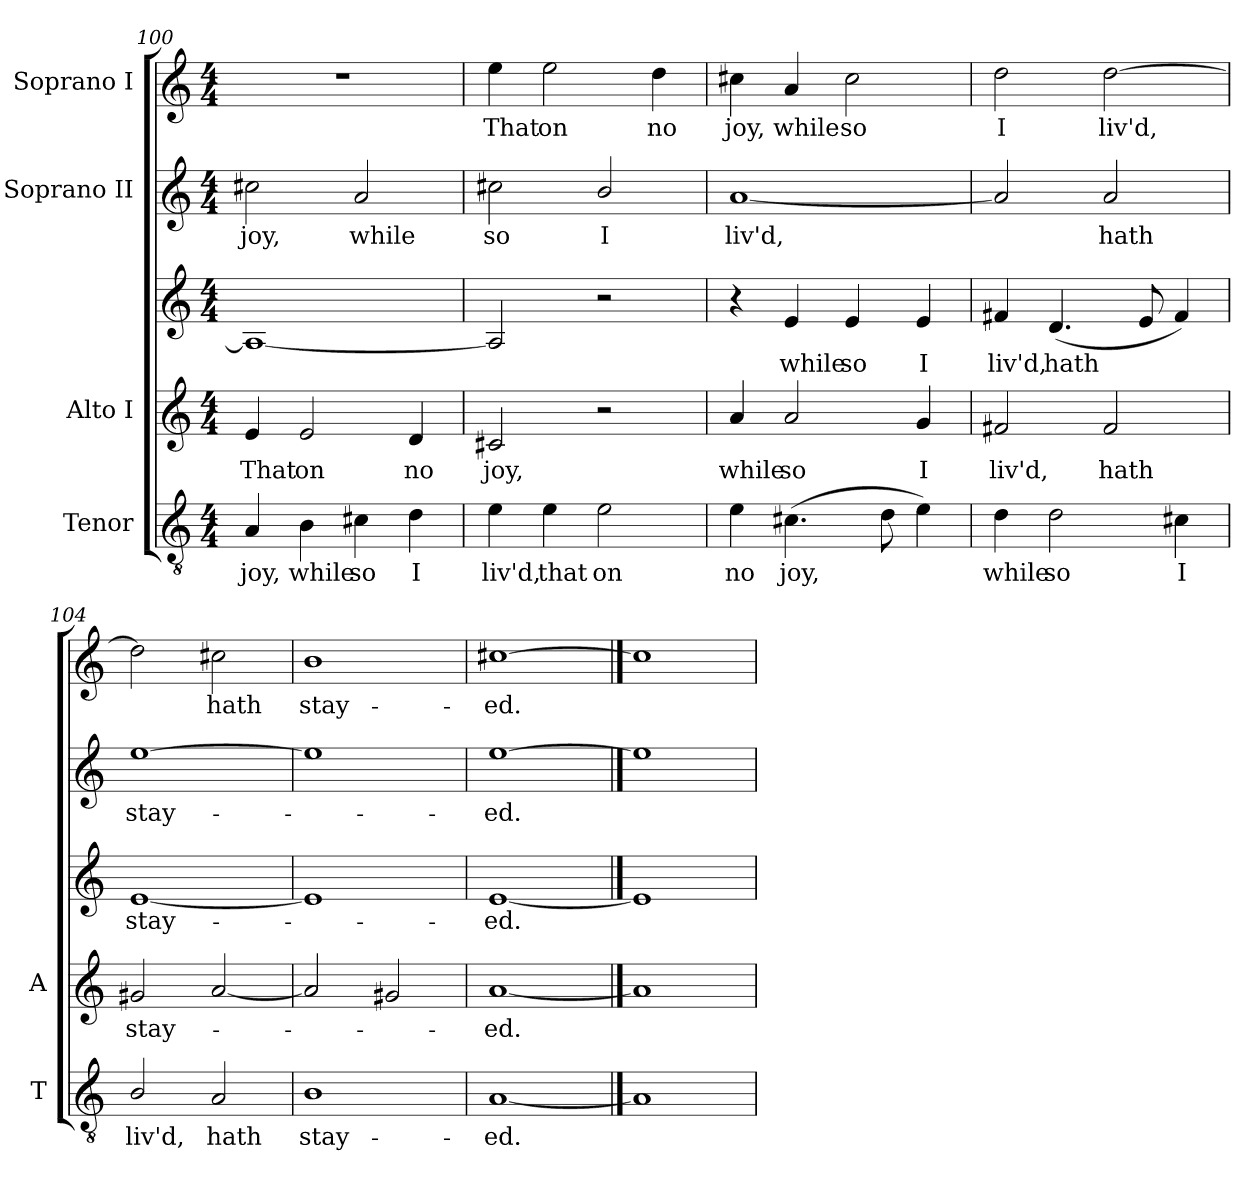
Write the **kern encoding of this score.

**kern	**text	**kern	**text	**kern	**text	**kern	**text	**kern	**text
*part4	*part4	*part3	*part3	*part3	*part3	*part2	*part2	*part1	*part1
*staff5	*staff5	*staff4	*staff4	*staff3	*staff3	*staff2	*staff2	*staff1	*staff1
*I"Tenor	*	*I"Alto I	*	*	*	*I"Soprano II	*	*I"Soprano I	*
*I'T	*	*I'A	*	*	*	*	*	*	*
!!LO:LB:g=z
*clefGv2	*	*clefG2	*	*clefG2	*	*clefG2	*	*clefG2	*
*k[]	*	*k[]	*	*k[]	*	*k[]	*	*k[]	*
*C:	*	*C:	*	*C:	*	*C:	*	*C:	*
*M4/4	*	*M4/4	*	*M4/4	*	*M4/4	*	*M4/4	*
=100	=100	=100	=100	=100	=100	=100	=100	=100	=100
!	!LO:LY:b	!	!LO:LY:b	!	!	!	!LO:LY:b	!	!
4A	joy,	4e	That	1A_	.	2cc#X	joy,	1r	.
!	!LO:LY:b	!	!LO:LY:b	!	!	!	!	!	!
4B	while	2e	on	.	.	.	.	.	.
!	!LO:LY:b	!	!	!	!	!	!LO:LY:b	!	!
4c#X	so	.	.	.	.	2a	while	.	.
!	!LO:LY:b	!	!LO:LY:b	!	!	!	!	!	!
4d	I	4d	no	.	.	.	.	.	.
=101	=101	=101	=101	=101	=101	=101	=101	=101	=101
!	!LO:LY:b	!	!LO:LY:b	!	!	!	!LO:LY:b	!	!LO:LY:b
4e	liv'd,	2c#X	joy,	2A]	.	2cc#X	so	4ee	That
!	!LO:LY:b	!	!	!	!	!	!	!	!LO:LY:b
4e	that	.	.	.	.	.	.	2ee	on
!	!LO:LY:b	!	!	!	!	!	!LO:LY:b	!	!
2e	on	2r	.	2r	.	2b/	I	.	.
!	!	!	!	!	!	!	!	!	!LO:LY:b
.	.	.	.	.	.	.	.	4dd	no
=102	=102	=102	=102	=102	=102	=102	=102	=102	=102
!	!LO:LY:b	!	!LO:LY:b	!	!	!	!LO:LY:b	!	!LO:LY:b
4e	no	4a	while	4r	.	[1a	liv'd,	4cc#X	joy,
!	!LO:LY:b	!	!LO:LY:b	!	!LO:LY:b	!	!	!	!LO:LY:b
(>4.c#X	joy,	2a	so	4e	while	.	.	4a	while
!	!	!	!	!	!LO:LY:b	!	!	!	!LO:LY:b
.	.	.	.	4e	so	.	.	2cc#	so
8d	.	.	.	.	.	.	.	.	.
!	!	!	!LO:LY:b	!	!LO:LY:b	!	!	!	!
4e)	.	4g	I	4e	I	.	.	.	.
=103	=103	=103	=103	=103	=103	=103	=103	=103	=103
!	!LO:LY:b	!	!LO:LY:b	!	!LO:LY:b	!	!	!	!LO:LY:b
4d	while	2f#X	liv'd,	4f#X	liv'd,	2a]	.	2dd	I
!	!LO:LY:b	!	!	!	!LO:LY:b	!	!	!	!
2d	so	.	.	(<4.d	hath	.	.	.	.
!	!	!	!LO:LY:b	!	!	!	!LO:LY:b	!	!LO:LY:b
.	.	2f#	hath	.	.	2a	hath	[2dd	liv'd,
.	.	.	.	8e	.	.	.	.	.
!	!LO:LY:b	!	!	!	!	!	!	!	!
4c#X	I	.	.	4f#)	.	.	.	.	.
=104	=104	=104	=104	=104	=104	=104	=104	=104	=104
!	!LO:LY:b	!	!LO:LY:b	!	!LO:LY:b	!	!LO:LY:b	!	!
2B/	liv'd,	2g#X	stay-	[1e	stay-	[1ee	stay-	2dd]	.
!	!LO:LY:b	!	!	!	!	!	!	!	!LO:LY:b
2A	hath	[2a	.	.	.	.	.	2cc#X	hath
=105	=105	=105	=105	=105	=105	=105	=105	=105	=105
!	!LO:LY:b	!	!	!	!	!	!	!	!LO:LY:b
1B	stay-	2a]	.	1e]	.	1ee]	.	1b	stay-
.	.	2g#X	.	.	.	.	.	.	.
=106	=106	=106	=106	=106	=106	=106	=106	=106	=106
!	!LO:LY:b	!	!LO:LY:b	!	!LO:LY:b	!	!LO:LY:b	!	!LO:LY:b
[1A	-ed.	[1a	ed.	[1e	ed.	[1ee	ed.	[1cc#X	-ed.
==107	==107	==107	==107	==107	==107	==107	==107	==107	==107
1A]	.	1a]	.	1e]	.	1ee]	.	1cc#]	.
=	=	=	=	=	=	=	=	=	=
*-	*-	*-	*-	*-	*-	*-	*-	*-	*-
